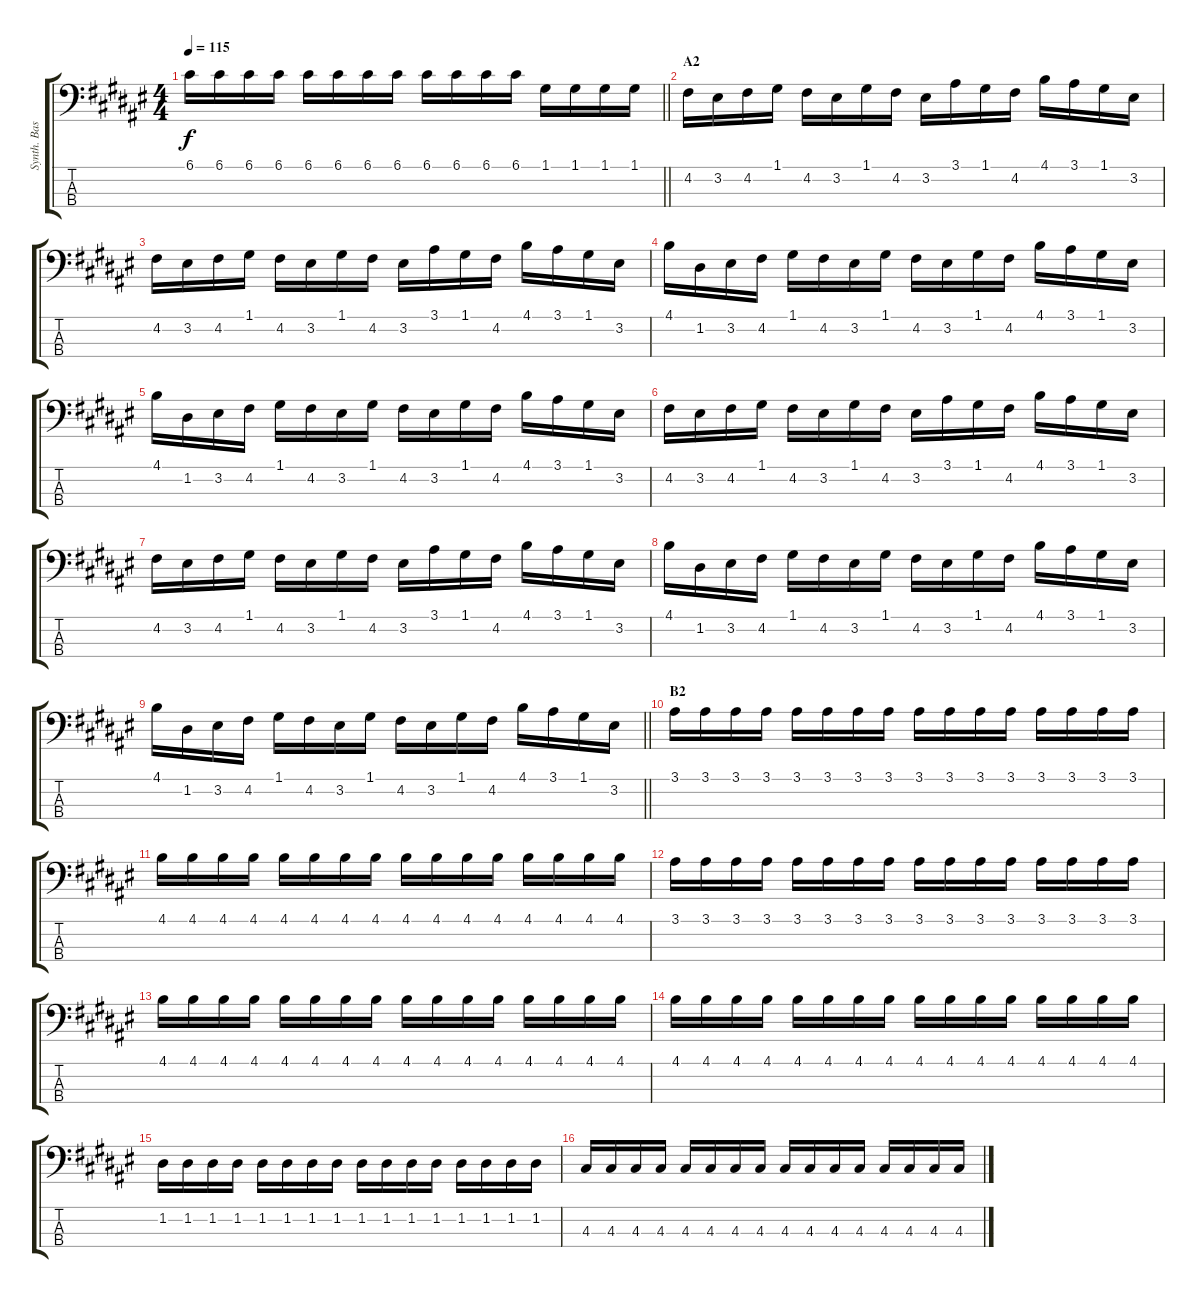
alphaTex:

\track ("Synth. Bass" "Synth. Bas") {instrument synthbass1}
\staff {score tabs}
\tuning (G2 D2 A1 E1) {hide}
\ts (4 4)
\tempo 115
\clef f4
\barLineRight lightlight
\ks f#
6.1.16{dy f} 6.1.16 6.1.16 6.1.16 6.1.16 6.1.16 6.1.16 6.1.16 6.1.16 6.1.16 6.1.16 6.1.16 1.1.16 1.1.16 1.1.16 1.1.16 |
\section ("" "A2")
4.2.16 3.2.16 4.2.16 1.1.16 4.2.16 3.2.16 1.1.16 4.2.16 3.2.16 3.1.16 1.1.16 4.2.16 4.1.16 3.1.16 1.1.16 3.2.16 |
4.2.16 3.2.16 4.2.16 1.1.16 4.2.16 3.2.16 1.1.16 4.2.16 3.2.16 3.1.16 1.1.16 4.2.16 4.1.16 3.1.16 1.1.16 3.2.16 |
4.1.16 1.2.16 3.2.16 4.2.16 1.1.16 4.2.16 3.2.16 1.1.16 4.2.16 3.2.16 1.1.16 4.2.16 4.1.16 3.1.16 1.1.16 3.2.16 |
4.1.16 1.2.16 3.2.16 4.2.16 1.1.16 4.2.16 3.2.16 1.1.16 4.2.16 3.2.16 1.1.16 4.2.16 4.1.16 3.1.16 1.1.16 3.2.16 |
4.2.16 3.2.16 4.2.16 1.1.16 4.2.16 3.2.16 1.1.16 4.2.16 3.2.16 3.1.16 1.1.16 4.2.16 4.1.16 3.1.16 1.1.16 3.2.16 |
4.2.16 3.2.16 4.2.16 1.1.16 4.2.16 3.2.16 1.1.16 4.2.16 3.2.16 3.1.16 1.1.16 4.2.16 4.1.16 3.1.16 1.1.16 3.2.16 |
4.1.16 1.2.16 3.2.16 4.2.16 1.1.16 4.2.16 3.2.16 1.1.16 4.2.16 3.2.16 1.1.16 4.2.16 4.1.16 3.1.16 1.1.16 3.2.16 |
\barLineRight lightlight
4.1.16 1.2.16 3.2.16 4.2.16 1.1.16 4.2.16 3.2.16 1.1.16 4.2.16 3.2.16 1.1.16 4.2.16 4.1.16 3.1.16 1.1.16 3.2.16 |
\section ("" "B2")
3.1.16 3.1.16 3.1.16 3.1.16 3.1.16 3.1.16 3.1.16 3.1.16 3.1.16 3.1.16 3.1.16 3.1.16 3.1.16 3.1.16 3.1.16 3.1.16 |
4.1.16 4.1.16 4.1.16 4.1.16 4.1.16 4.1.16 4.1.16 4.1.16 4.1.16 4.1.16 4.1.16 4.1.16 4.1.16 4.1.16 4.1.16 4.1.16 |
3.1.16 3.1.16 3.1.16 3.1.16 3.1.16 3.1.16 3.1.16 3.1.16 3.1.16 3.1.16 3.1.16 3.1.16 3.1.16 3.1.16 3.1.16 3.1.16 |
4.1.16 4.1.16 4.1.16 4.1.16 4.1.16 4.1.16 4.1.16 4.1.16 4.1.16 4.1.16 4.1.16 4.1.16 4.1.16 4.1.16 4.1.16 4.1.16 |
4.1.16 4.1.16 4.1.16 4.1.16 4.1.16 4.1.16 4.1.16 4.1.16 4.1.16 4.1.16 4.1.16 4.1.16 4.1.16 4.1.16 4.1.16 4.1.16 |
1.2.16 1.2.16 1.2.16 1.2.16 1.2.16 1.2.16 1.2.16 1.2.16 1.2.16 1.2.16 1.2.16 1.2.16 1.2.16 1.2.16 1.2.16 1.2.16 |
4.3.16 4.3.16 4.3.16 4.3.16 4.3.16 4.3.16 4.3.16 4.3.16 4.3.16 4.3.16 4.3.16 4.3.16 4.3.16 4.3.16 4.3.16 4.3.16
